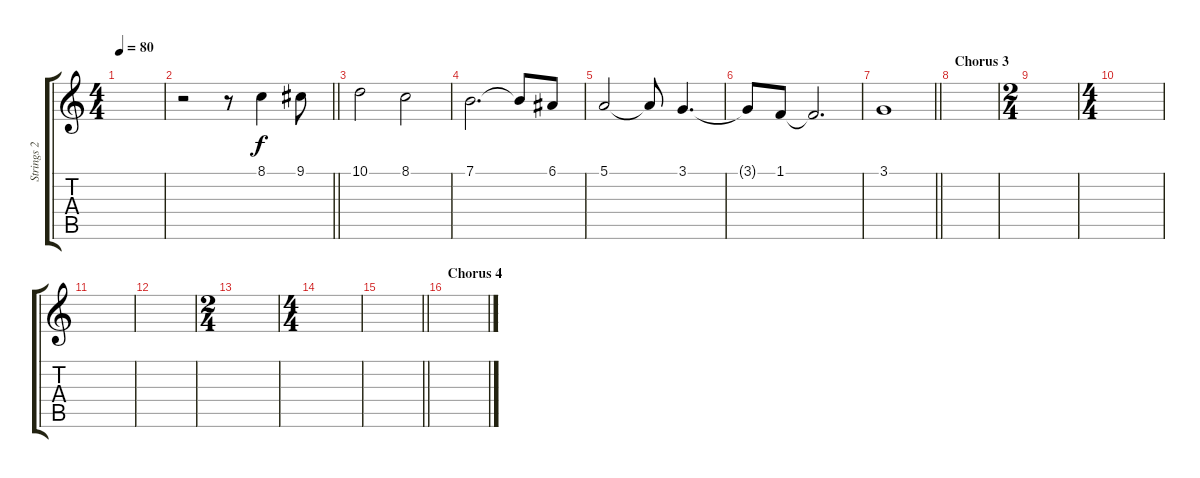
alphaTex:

\track ("Strings 2" "Strings 2") {instrument stringensemble2}
\staff {score tabs}
\tuning (E4 B3 G3 D3 A2 E2) {hide}
\ts (4 4)
\tempo 80
\clef g2
\ks c
|
\barLineRight lightlight
r.2 r.8 8.1.4 9.1.8 |
10.1.2 8.1.2 |
7.1.2{d} 7.1{t}.8 6.1.8 |
5.1.2 5.1{t}.8 3.1.4{d} |
3.1{t}.8 1.1.8 1.1{t}.2{d} |
\barLineRight lightlight
3.1.1 |
\section ("" "Chorus 3")
|
\ts (2 4)
|
\ts (4 4)
|
|
|
\ts (2 4)
|
\ts (4 4)
|
\barLineRight lightlight
|
\section ("" "Chorus 4")
